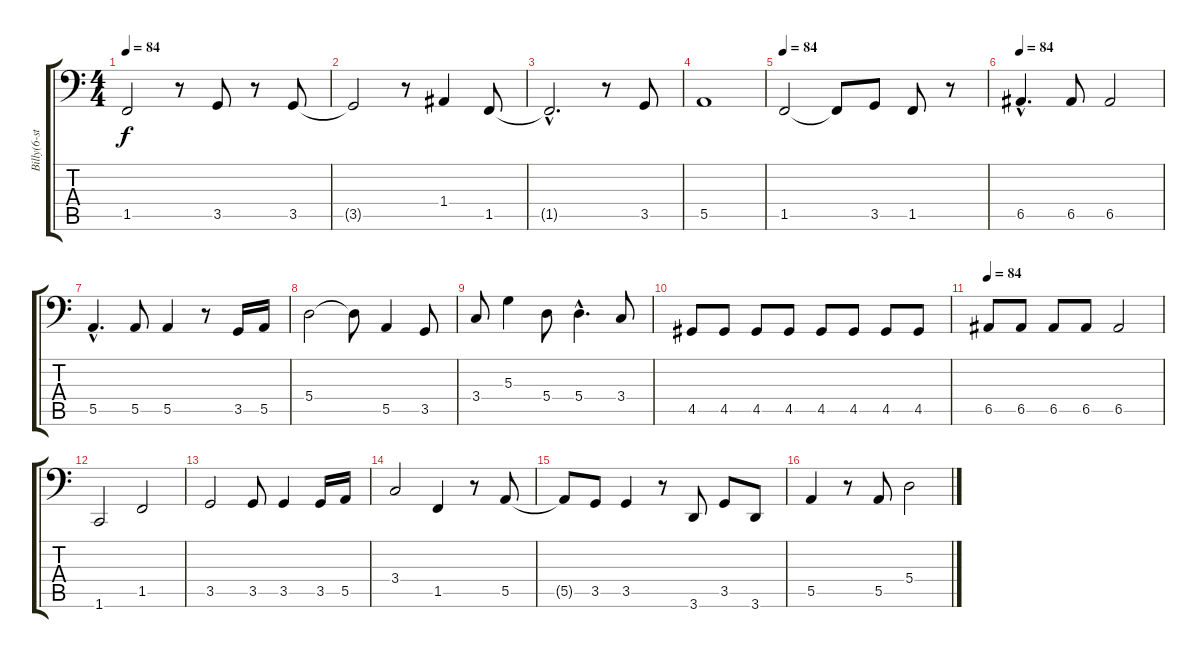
\track ("Billy(6-strings)" "Billy(6-st") {instrument electricbassfinger}
\staff {score tabs}
\tuning (C3 G2 D2 A1 E1 B0) {hide}
\ts (4 4)
\tempo 84
\clef f4
\ks c
1.5.2{dy f} r.8 3.5.8 r.8 3.5.8 |
3.5{t}.2 r.8 1.4.4 1.5.8 |
1.5{hac t}.2{d} r.8 3.5.8 |
5.5.1 |
\tempo 84
1.5.2 1.5{t}.8 3.5.8 1.5.8 r.8 |
\tempo 84
6.5{hac}.4{d} 6.5.8 6.5.2 |
5.5{hac}.4{d} 5.5.8 5.5.4 r.8 3.5.16 5.5.16 |
5.4.2 5.4{t}.8 5.5.4 3.5.8 |
3.4.8 5.3.4 5.4.8 5.4{hac}.4{d} 3.4.8 |
4.5.8 4.5.8 4.5.8 4.5.8 4.5.8 4.5.8 4.5.8 4.5.8 |
\tempo 84
6.5.8 6.5.8 6.5.8 6.5.8 6.5.2 |
1.6.2 1.5.2 |
3.5.2 3.5.8 3.5.4 3.5.16 5.5.16 |
3.4.2 1.5.4 r.8 5.5.8 |
5.5{t}.8 3.5.8 3.5.4 r.8 3.6.8 3.5.8 3.6.8 |
5.5.4 r.8 5.5.8 5.4{ss}.2
